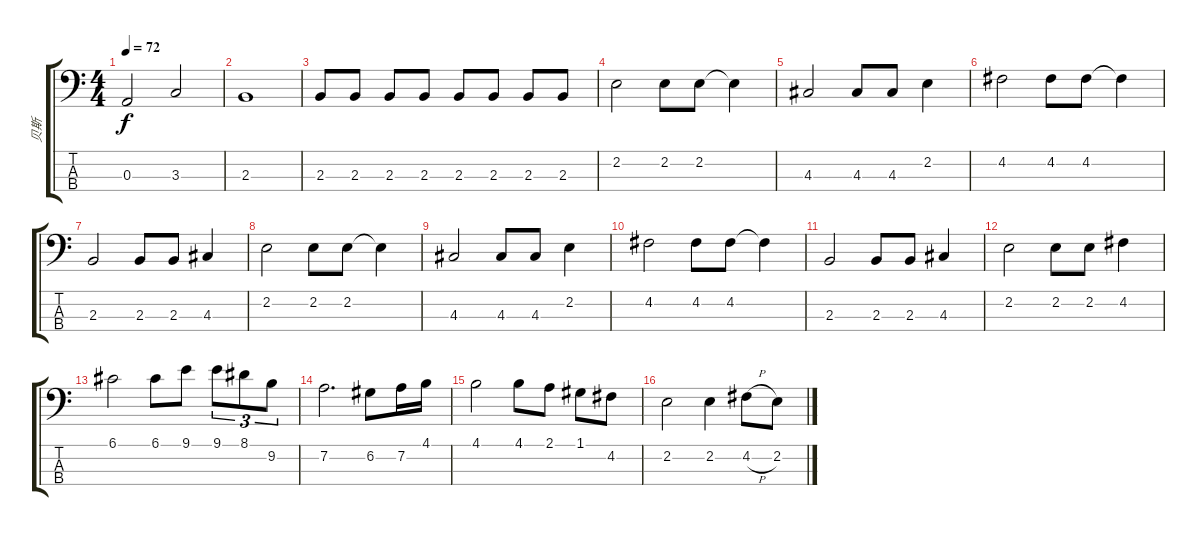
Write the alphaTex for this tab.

\track ("贝斯" "贝斯") {instrument electricbassfinger}
\staff {score tabs}
\tuning (G2 D2 A1 E1) {hide}
\ts (4 4)
\tempo 72
\clef f4
\ks c
0.3.2{dy f} 3.3.2 |
2.3.1 |
2.3.8 2.3.8 2.3.8 2.3.8 2.3.8 2.3.8 2.3.8 2.3.8 |
2.2.2 2.2.8 2.2.8 2.2{t}.4 |
4.3.2 4.3.8 4.3.8 2.2.4 |
4.2.2 4.2.8 4.2.8 4.2{t}.4 |
2.3.2 2.3.8 2.3.8 4.3.4 |
2.2.2 2.2.8 2.2.8 2.2{t}.4 |
4.3.2 4.3.8 4.3.8 2.2.4 |
4.2.2 4.2.8 4.2.8 4.2{t}.4 |
2.3.2 2.3.8 2.3.8 4.3.4 |
2.2.2 2.2.8 2.2.8 4.2.4 |
6.1.2 6.1.8 9.1.8 9.1.8{tu (3 2)} 8.1.8{tu (3 2)} 9.2.8{tu (3 2)} |
7.2.2{d} 6.2.8 7.2.16 4.1.16 |
4.1.2 4.1.8 2.1.8 1.1.8 4.2.8 |
2.2.2 2.2.4 4.2{h}.8 2.2.8
